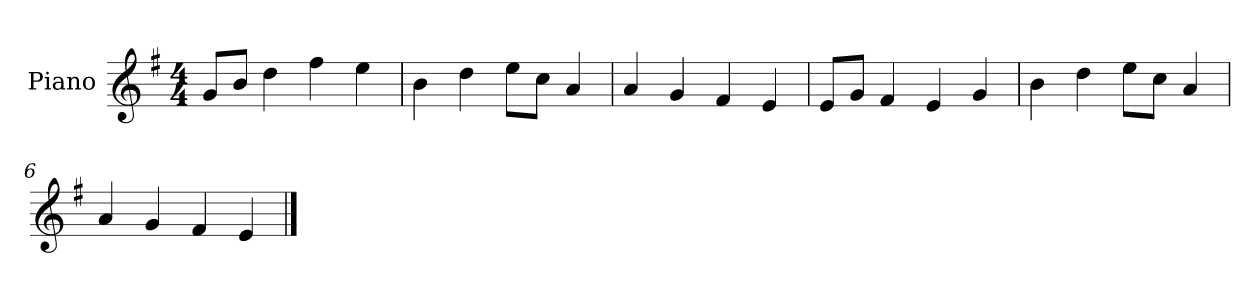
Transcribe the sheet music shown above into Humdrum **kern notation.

**kern
*part1
*staff1
*I"Piano
*I'P-no
*clefG2
*k[f#]
*M4/4
*MM90
=1
8g/L
8b/J
4dd\
4ff#\
4ee\
=2
4b\
4dd\
8ee\L
8cc\J
4a/
=3
4a/
4g/
4f#/
4e/
=4
8e/L
8g/J
4f#/
4e/
4g/
=5
4b\
4dd\
8ee\L
8cc\J
4a/
=6
4a/
4g/
4f#/
4e/
==
*-
